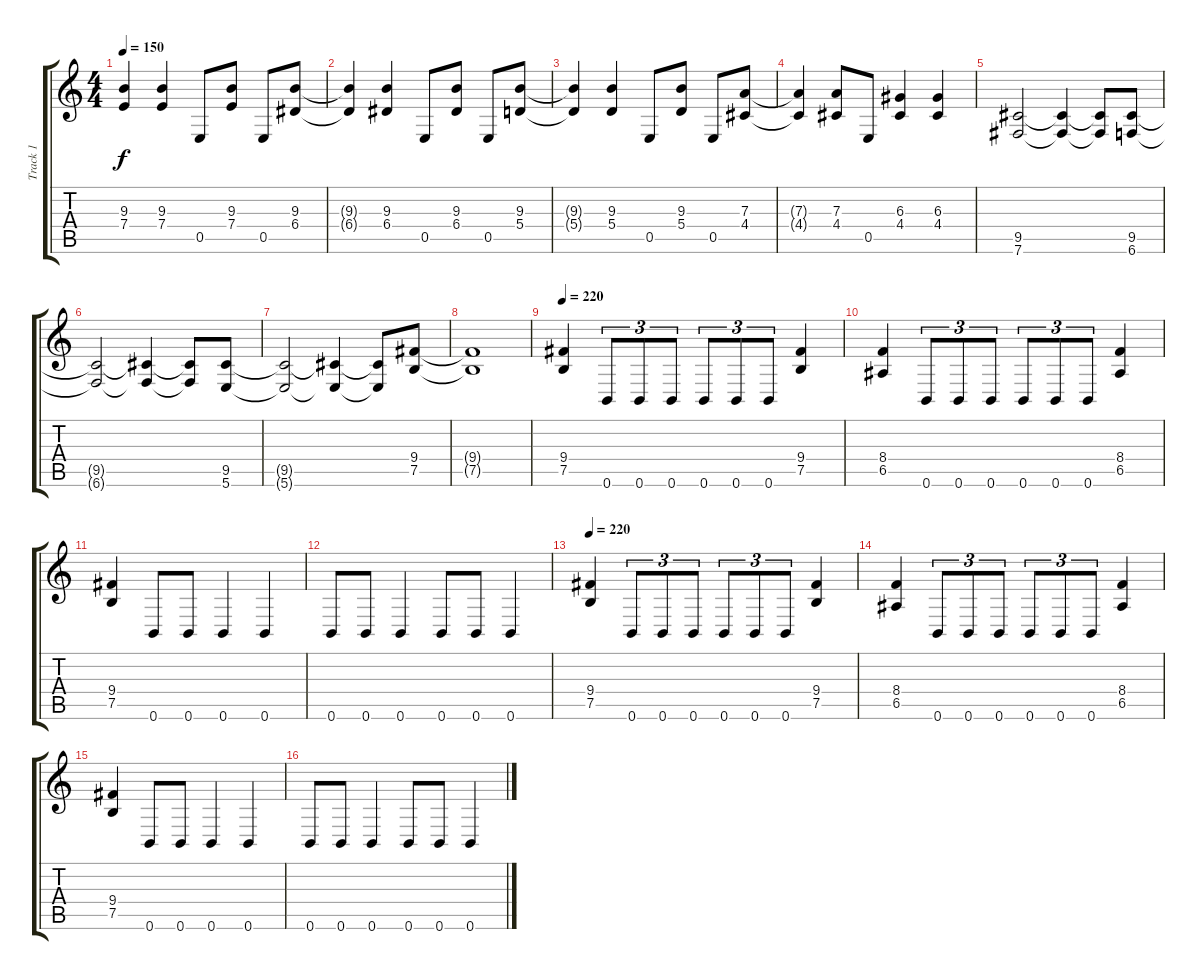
\track ("Track 1" "Track 1") {instrument distortionguitar}
\staff {score tabs}
\tuning (B3 Gb3 D3 A2 E2 B1) {hide}
\ts (4 4)
\tempo 150
\clef g2
\ks c
(9.3 7.4).4{dy f} (9.3 7.4).4 0.5.8 (9.3 7.4).8 0.5.8 (9.3 6.4).8 |
(9.3{t} 6.4{t}).4 (9.3 6.4).4 0.5.8 (9.3 6.4).8 0.5.8 (9.3 5.4).8 |
(9.3{t} 5.4{t}).4 (9.3 5.4).4 0.5.8 (9.3 5.4).8 0.5.8 (7.3 4.4).8 |
(7.3{t} 4.4{t}).4 (7.3 4.4).8 0.5.8 (6.3 4.4).4 (6.3 4.4).4 |
(9.5 7.6).2 (9.5{t} 7.6{t}).4 (9.5{t} 7.6{t}).8 (9.5 6.6).8 |
(9.5{t} 6.6{t}).2 (9.5{t} 6.6{t}).4 (9.5{t} 6.6{t}).8 (9.5 5.6).8 |
(9.5{t} 5.6{t}).2 (9.5{t} 5.6{t}).4 (9.5{t} 5.6{t}).8 (9.4 7.5).8 |
(9.4{t} 7.5{t}).1 |
\tempo 220
(9.4 7.5).4 0.6.8{tu (3 2)} 0.6.8{tu (3 2)} 0.6.8{tu (3 2)} 0.6.8{tu (3 2)} 0.6.8{tu (3 2)} 0.6.8{tu (3 2)} (9.4 7.5).4 |
(8.4 6.5).4 0.6.8{tu (3 2)} 0.6.8{tu (3 2)} 0.6.8{tu (3 2)} 0.6.8{tu (3 2)} 0.6.8{tu (3 2)} 0.6.8{tu (3 2)} (8.4 6.5).4 |
(9.4 7.5).4 0.6.8 0.6.8 0.6.4 0.6.4 |
0.6.8 0.6.8 0.6.4 0.6.8 0.6.8 0.6.4 |
\tempo 220
(9.4 7.5).4 0.6.8{tu (3 2)} 0.6.8{tu (3 2)} 0.6.8{tu (3 2)} 0.6.8{tu (3 2)} 0.6.8{tu (3 2)} 0.6.8{tu (3 2)} (9.4 7.5).4 |
(8.4 6.5).4 0.6.8{tu (3 2)} 0.6.8{tu (3 2)} 0.6.8{tu (3 2)} 0.6.8{tu (3 2)} 0.6.8{tu (3 2)} 0.6.8{tu (3 2)} (8.4 6.5).4 |
(9.4 7.5).4 0.6.8 0.6.8 0.6.4 0.6.4 |
0.6.8 0.6.8 0.6.4 0.6.8 0.6.8 0.6.4
